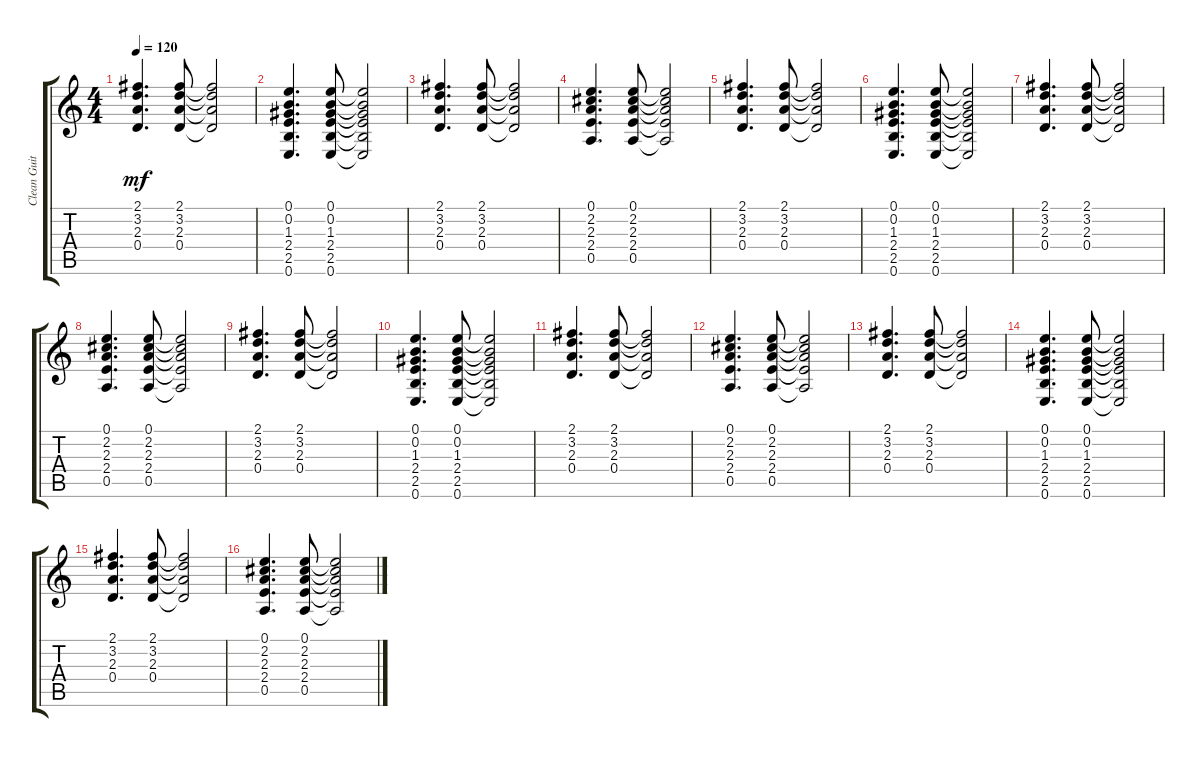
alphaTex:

\track ("Clean Guitar" "Clean Guit") {instrument electricguitarclean}
\staff {score tabs}
\tuning (E4 B3 G3 D3 A2 E2) {hide}
\ts (4 4)
\tempo 120
\clef g2
\ks c
(2.1 3.2 2.3 0.4).4{d dy mf} (2.1 3.2 2.3 0.4).8 (2.1{t} 3.2{t} 2.3{t} 0.4{t}).2 |
(0.1 0.2 1.3 2.4 2.5 0.6).4{d} (0.1 0.2 1.3 2.4 2.5 0.6).8 (0.1{t} 0.2{t} 1.3{t} 2.4{t} 2.5{t} 0.6{t}).2 |
(2.1 3.2 2.3 0.4).4{d} (2.1 3.2 2.3 0.4).8 (2.1{t} 3.2{t} 2.3{t} 0.4{t}).2 |
(0.1 2.2 2.3 2.4 0.5).4{d} (0.1 2.2 2.3 2.4 0.5).8 (0.1{t} 2.2{t} 2.3{t} 2.4{t} 0.5{t}).2 |
(2.1 3.2 2.3 0.4).4{d} (2.1 3.2 2.3 0.4).8 (2.1{t} 3.2{t} 2.3{t} 0.4{t}).2 |
(0.1 0.2 1.3 2.4 2.5 0.6).4{d} (0.1 0.2 1.3 2.4 2.5 0.6).8 (0.1{t} 0.2{t} 1.3{t} 2.4{t} 2.5{t} 0.6{t}).2 |
(2.1 3.2 2.3 0.4).4{d} (2.1 3.2 2.3 0.4).8 (2.1{t} 3.2{t} 2.3{t} 0.4{t}).2 |
(0.1 2.2 2.3 2.4 0.5).4{d} (0.1 2.2 2.3 2.4 0.5).8 (0.1{t} 2.2{t} 2.3{t} 2.4{t} 0.5{t}).2 |
(2.1 3.2 2.3 0.4).4{d} (2.1 3.2 2.3 0.4).8 (2.1{t} 3.2{t} 2.3{t} 0.4{t}).2 |
(0.1 0.2 1.3 2.4 2.5 0.6).4{d} (0.1 0.2 1.3 2.4 2.5 0.6).8 (0.1{t} 0.2{t} 1.3{t} 2.4{t} 2.5{t} 0.6{t}).2 |
(2.1 3.2 2.3 0.4).4{d} (2.1 3.2 2.3 0.4).8 (2.1{t} 3.2{t} 2.3{t} 0.4{t}).2 |
(0.1 2.2 2.3 2.4 0.5).4{d} (0.1 2.2 2.3 2.4 0.5).8 (0.1{t} 2.2{t} 2.3{t} 2.4{t} 0.5{t}).2 |
(2.1 3.2 2.3 0.4).4{d} (2.1 3.2 2.3 0.4).8 (2.1{t} 3.2{t} 2.3{t} 0.4{t}).2 |
(0.1 0.2 1.3 2.4 2.5 0.6).4{d} (0.1 0.2 1.3 2.4 2.5 0.6).8 (0.1{t} 0.2{t} 1.3{t} 2.4{t} 2.5{t} 0.6{t}).2 |
(2.1 3.2 2.3 0.4).4{d} (2.1 3.2 2.3 0.4).8 (2.1{t} 3.2{t} 2.3{t} 0.4{t}).2 |
(0.1 2.2 2.3 2.4 0.5).4{d} (0.1 2.2 2.3 2.4 0.5).8 (0.1{t} 2.2{t} 2.3{t} 2.4{t} 0.5{t}).2
